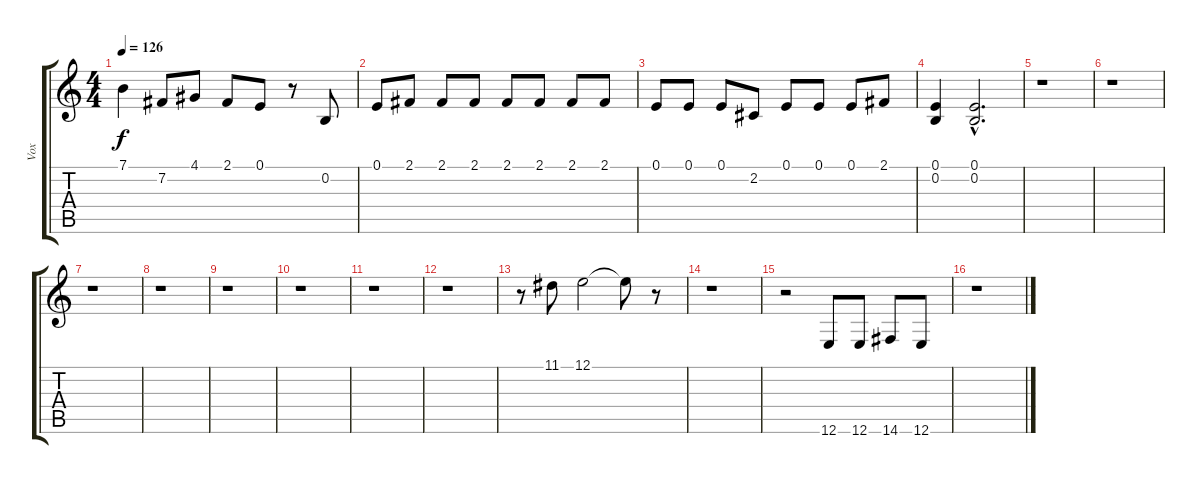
\track ("Vox" "Vox") {instrument drawbarorgan}
\staff {score tabs}
\tuning (E4 B3 G3 D3 A2 E2) {hide}
\ts (4 4)
\tempo 126
\clef g2
\ks c
7.1.4{dy f} 7.2.8 4.1.8 2.1.8 0.1.8 r.8 0.2.8 |
0.1.8 2.1.8 2.1.8 2.1.8 2.1.8 2.1.8 2.1.8 2.1.8 |
0.1.8 0.1.8 0.1.8 2.2.8 0.1.8 0.1.8 0.1.8 2.1.8 |
(0.1 0.2).4 (0.1{hac} 0.2{hac}).2{d} |
r.1 |
r.1 |
r.1 |
r.1 |
r.1 |
r.1 |
r.1 |
r.1 |
r.8 11.1.8 12.1.2 12.1{t}.8 r.8 |
r.1 |
r.2 12.6.8 12.6.8 14.6.8 12.6.8 |
r.1
